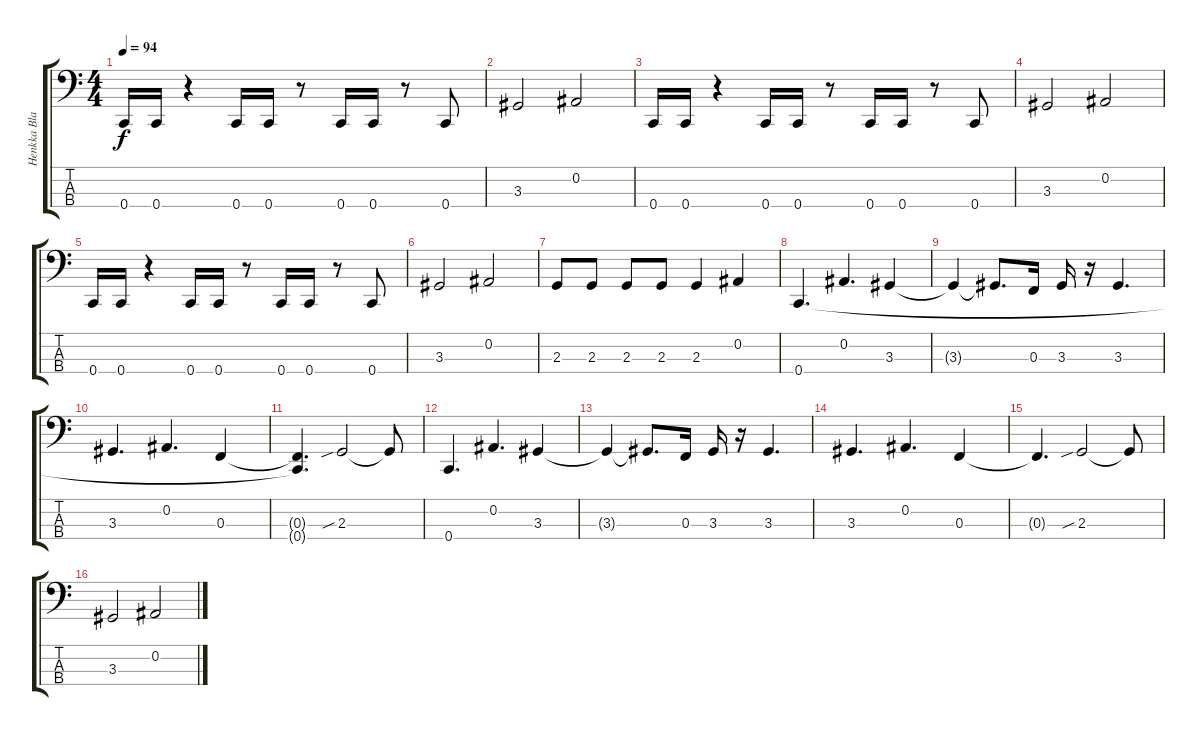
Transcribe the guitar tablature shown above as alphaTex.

\track ("Henkka Blacksmith" "Henkka Bla") {instrument electricbasspick}
\staff {score tabs}
\tuning (Eb2 Bb1 F1 C1) {hide}
\ts (4 4)
\tempo 94
\clef f4
\ks c
0.4.16{dy f} 0.4.16 r.4 0.4.16 0.4.16 r.8 0.4.16 0.4.16 r.8 0.4.8 |
3.3.2 0.2.2 |
0.4.16 0.4.16 r.4 0.4.16 0.4.16 r.8 0.4.16 0.4.16 r.8 0.4.8 |
3.3.2 0.2.2 |
0.4.16 0.4.16 r.4 0.4.16 0.4.16 r.8 0.4.16 0.4.16 r.8 0.4.8 |
3.3.2 0.2.2 |
2.3.8 2.3.8 2.3.8 2.3.8 2.3.4 0.2.4 |
0.4.4{d} 0.2.4{d} 3.3.4 |
3.3{t}.4 3.3{t}.8{d} 0.3.16 3.3.16 r.16 3.3.4{d} |
3.3.4{d} 0.2.4{d} 0.3.4 |
(0.3{t} 0.4{t}).4{d} 2.3{sib}.2 2.3{t}.8 |
0.4.4{d} 0.2.4{d} 3.3.4 |
3.3{t}.4 3.3{t}.8{d} 0.3.16 3.3.16 r.16 3.3.4{d} |
3.3.4{d} 0.2.4{d} 0.3.4 |
0.3{t}.4{d} 2.3{sib}.2 2.3{t}.8 |
3.3.2 0.2.2
